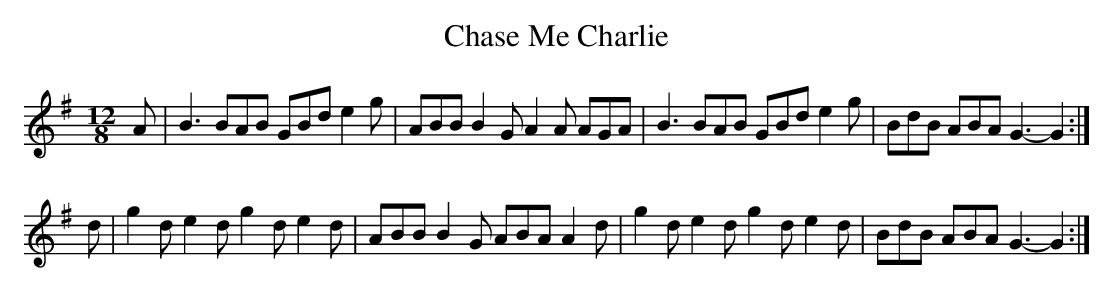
X:1
T: Chase Me Charlie
L: 1/8
M: 12/8
K: G
A|B3 BAB GBd e2 g|ABB B2 G A2 A AGA|\
B3 BAB GBd e2 g|BdB ABA G3-G2 :|
d|g2 d e2 d g2 d e2 d|ABB B2 G ABA A2 d|\
g2 d e2 d g2 d e2 d|BdB ABA G3-G2 :|
